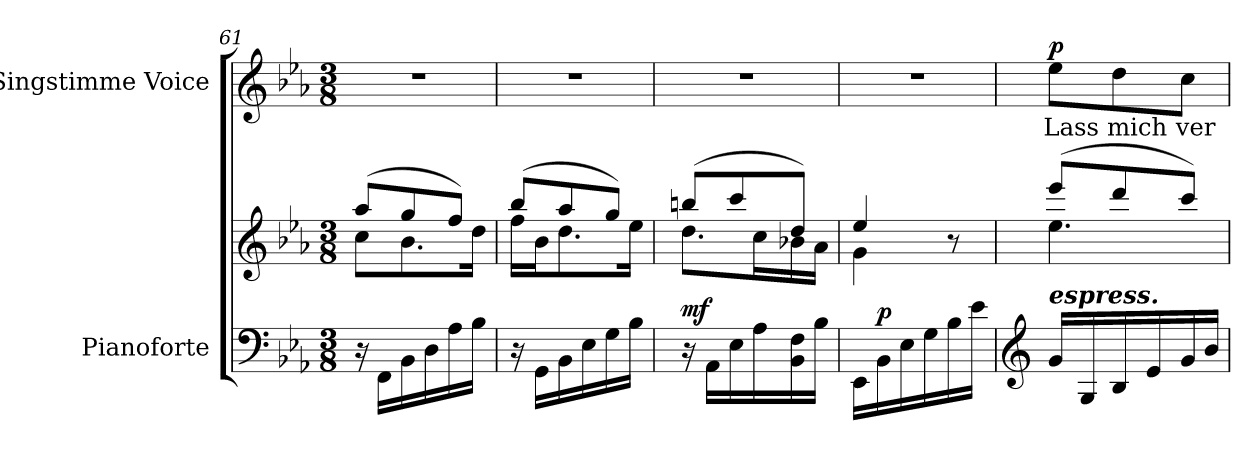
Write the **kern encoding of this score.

**kern	**kern	**dynam	**kern	**text	**dynam
*part2	*part2	*part2	*part1	*part1	*part1
*staff3	*staff2	*staff2/3	*staff1	*staff1	*staff1
*I"Pianoforte	*	*	*I"Singstimme Voice	*	*
*I'Pno	*	*	*	*	*
!!LO:PB:g=z
*clefF4	*clefG2	*	*clefG2	*	*
*k[b-e-a-]	*k[b-e-a-]	*	*k[b-e-a-]	*	*
*M3/8	*M3/8	*	*M3/8	*	*
=61	=61	=61	=61	=61	=61
*	*^	*	*	*	*
16r	(>8aa-/L	8cc\L	.	4.r	.	.
16FF\LL	.	.	.	.	.	.
16BB-\	8gg/	8.b-\	.	.	.	.
16D\	.	.	.	.	.	.
16A-\	8ff/J)	.	.	.	.	.
16B-\JJ	.	16dd\Jk	.	.	.	.
=62	=62	=62	=62	=62	=62	=62
16r	(>8bb-/L	16ff\LL	.	4.r	.	.
16GG\LL	.	16b-\J	.	.	.	.
16BB-\	8aa-/	8.dd\	.	.	.	.
16E-\	.	.	.	.	.	.
16G\	8gg/J)	.	.	.	.	.
16B-\JJ	.	16ee-\Jk	.	.	.	.
=63	=63	=63	=63	=63	=63	=63
!	!	!	!LO:DY:a=2	!	!	!
16r	(>8bbn/L	8.dd\L	mf	4.r	.	.
16AA-\LL	.	.	.	.	.	.
16E-\	8ccc/	.	.	.	.	.
16A-\	.	16cc\L	.	.	.	.
16BB-\ 16F\	8dd/J)	16b-X\	.	.	.	.
16B-\JJ	.	16a-\JJ	.	.	.	.
=64	=64	=64	=64	=64	=64	=64
16EE-\LL	4ee-/	4g\	.	4.r	.	.
!	!	!	!LO:DY:a=2	!	!	!
16BB-\	.	.	p	.	.	.
16E-\	.	.	.	.	.	.
16G\	.	.	.	.	.	.
16B-\	8r	8ryy	.	.	.	.
16e-\JJ	.	.	.	.	.	.
=65	=65	=65	=65	=65	=65	=65
*clefG2	*	*	*	*	*	*
!LO:TX:a:Bi:t=espress.	!	!	!	!	!	!
!	!	!	!	!	!LO:LY:b	!LO:DY:a
16g/LL	(>8eee-/L	4.ee-\	.	8ee-\L	Lass	p
16G/	.	.	.	.	.	.
!	!	!	!	!	!LO:LY:b	!
16B-/	8ddd/	.	.	8dd\	mich	.
16e-/	.	.	.	.	.	.
!	!	!	!	!	!LO:LY:b	!
16g/	8ccc/J)	.	.	8cc\J	ver-	.
16b-/JJ	.	.	.	.	.	.
*	*v	*v	*	*	*	*
=	=	=	=	=	=
*-	*-	*-	*-	*-	*-
